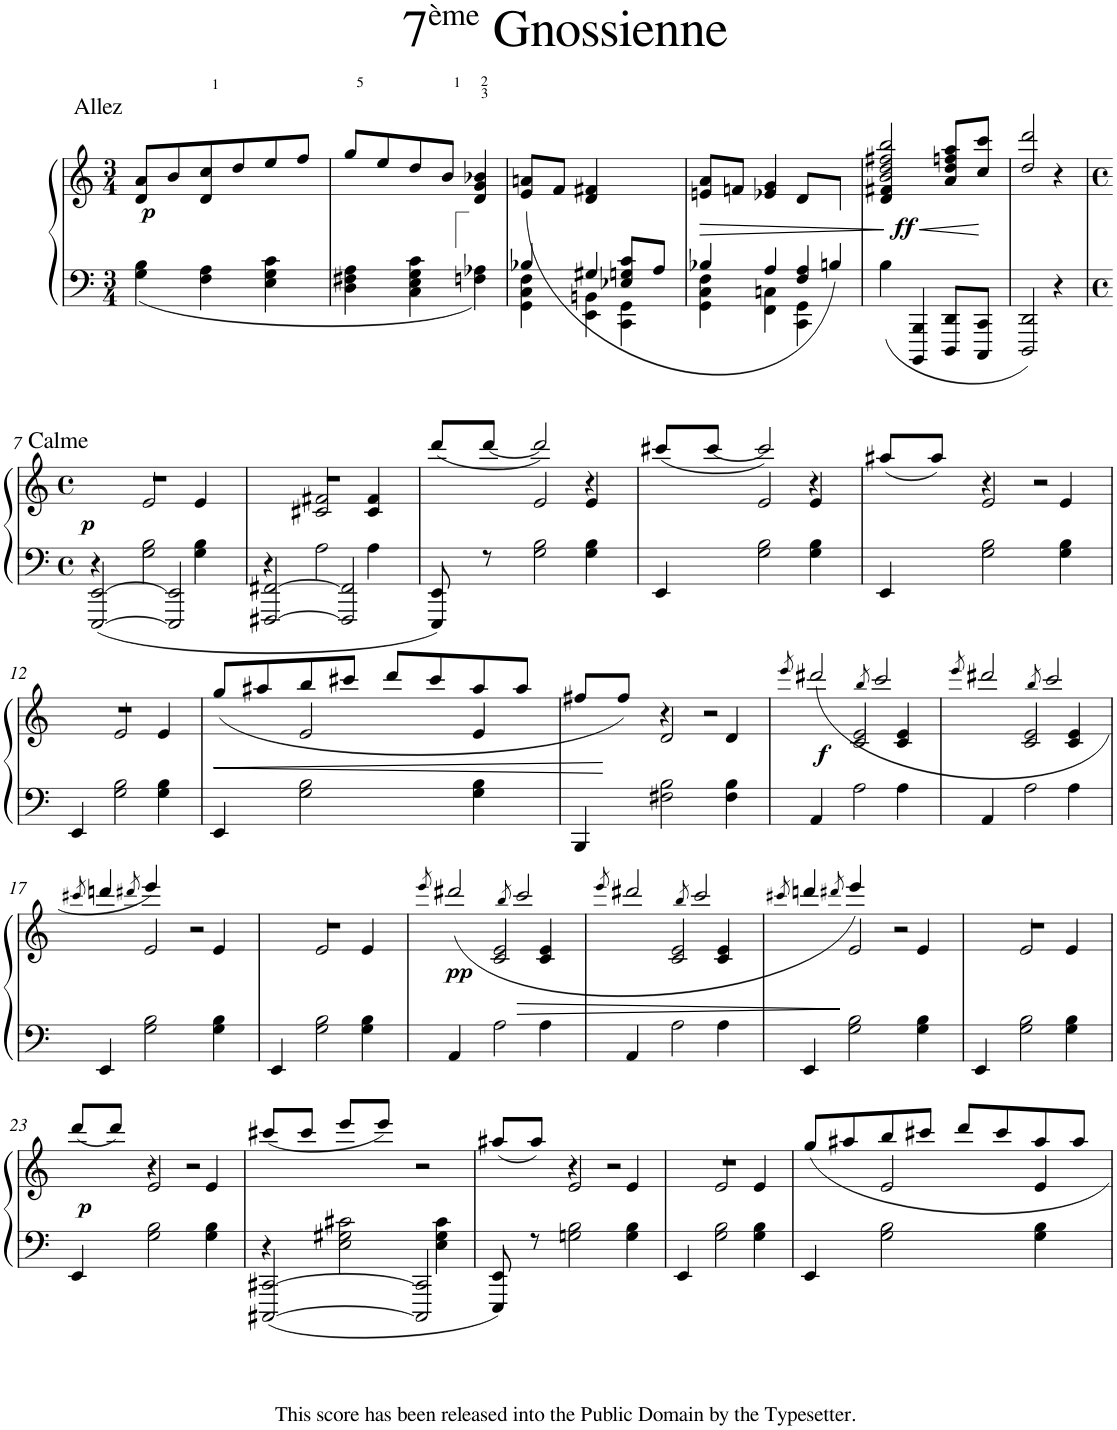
**kern	**kern	**dynam
*part1	*part1	*part1
*staff2	*staff1	*staff1/2
*I"Piano	*	*
*I'Pno.	*	*
*clefF4	*clefG2	*
*k[]	*k[]	*
*M3/4	*M3/4	*
=1	=1	=1
*^	*^	*
!	!	!LO:TX:a:t=Allez	!	!
!	!	!	!	!LO:DY:b
2ryy	4G\ 4B\	8a/L	4d/	p
.	.	8b/	.	.
.	4F\ 4A\	8cc/	4d/	.
.	.	8dd/	.	.
4ryy	4E\ 4G\ 4c\	8ee/	4ryy	.
.	.	8ff/J	.	.
=2	=2	=2	=2	=2
4ryy	4D\ 4F#X\ 4A\	8gg/L	2ryy	.
.	.	8ee/	.	.
4ryy	4C\ 4E\ 4G\ 4c\	8dd/	.	.
.	.	8b/J	.	.
4ryy	4Fn\ 4A-X\	4g/ 4b-X/	4d/	.
*	*	*v	*v	*
=3	=3	=3	=3
*	*^	*	*
2ryy	4B-X/	4GG\ 4C\ 4F\	(8e/ 8an/L	.
.	.	.	8f/J	.
.	4G#X/	4EE\ 4BBn\	4d/ 4f#X/	.
8E-X/ 8Gn/ 8c/L	4ryy	4CC\ 4GG\	4ryy	.
8A/J	.	.	.	.
=4	=4	=4	=4	=4
!	!	!	!	!LO:HP:b
*	*	*	*^	*
2ryy	4B-X/	4GG\ 4C\ 4F\	8en/ 8a/L	2ryy	>
.	.	.	8fn/J	.	.
.	4A/	4FF\ 4Cn\	4e-X/ 4g/	.	.
8F/ 8A/L	4ryy	4CC\ 4GG\	8d/L	4ryy	.
8Bn/J)	.	.	8A/J	.	.
*v	*v	*v	*	*	*
*	*v	*v	*
.	.	]
=5	=5	=5
*^	*	*
!	!	!	!LO:HP:b
*	*	*^	*
!	!	!	!	!LO:DY:n=1:b
4ryy	4B\	2b/ 2dd/ 2ff#X/ 2bb/	4d/ 4f#X/	< ff
4BBBB/ 4BBB/	2ryy	.	2ryy	.
8DDD/ 8DD/L	.	8a/ 8dd/ 8ffn/ 8aa/L	.	.
8CCC/ 8CC/J	.	8cc/ 8ccc/J	.	.
*v	*v	*	*	*
*	*v	*v	*
=6	=6	=6
2DDD/ 2DD/	2dd/ 2ddd/	.
4r	4r	[
!!LO:LB:g=z
=7	=7	=7
*M4/4	*M4/4	*
*met(c)	*met(c)	*
*^	*^	*
*	*^	*	*	*
!	!	!	!LO:TX:a:t=Calme	!	!
!	!	!	!	!	!LO:DY:b
4r	4ryy	[2EEE/ [2EE/	1r	4ryy	p
2.ryy	2G\ 2B\	.	.	2e/	.
.	.	2EEE/] 2EE/]	.	.	.
.	4G\ 4B\	.	.	4e/	.
=8	=8	=8	=8	=8	=8
4r	4ryy	[2FFF#X/ [2FF#X/	1r	4ryy	.
2.ryy	2A\	.	.	2c#X/ 2f#X/	.
.	.	2FFF#/] 2FF#/]	.	.	.
.	4A\	.	.	4c#/ 4f#/	.
=9	=9	=9	=9	=9	=9
4ryy	4ryy	8EEE/ 8EE/	(8ddd/L	4ryy	.
.	.	8r	[8ddd/J	.	.
2.ryy	2G\ 2B\	4ryy	2ddd/])	2e/	.
.	.	2ryy	.	.	.
.	4G\ 4B\	.	4r	4e/	.
=10	=10	=10	=10	=10	=10
4EE/	4ryy	8ryy	(8ccc#X/L	4ryy	.
.	.	8ryy	[8ccc#/J	.	.
2.ryy	2G\ 2B\	4ryy	2ccc#/])	2e/	.
.	.	2ryy	.	.	.
.	4G\ 4B\	.	4r	4e/	.
=11	=11	=11	=11	=11	=11
4EE/	4ryy	8ryy	(8aa#X/L	4ryy	.
.	.	8ryy	8aa#/J)	.	.
2.ryy	2G\ 2B\	4ryy	4r	2e/	.
.	.	2ryy	2r	.	.
.	4G\ 4B\	.	.	4e/	.
!!LO:LB:g=z	!!
=12	=12	=12	=12	=12	=12
4EE/	4ryy	8ryy	1r	4ryy	.
.	.	8ryy	.	.	.
2.ryy	2G\ 2B\	4ryy	.	2e/	.
.	.	2ryy	.	.	.
.	4G\ 4B\	.	.	4e/	.
=13	=13	=13	=13	=13	=13
!	!	!	!	!	!LO:HP:b
4EE/	4ryy	8ryy	(8gg/L	4ryy	<
.	.	8ryy	8aa#X/	.	.
2.ryy	2G\ 2B\	4ryy	8bb/	2e/	.
.	.	.	8ccc#X/J	.	.
.	.	2ryy	8ddd/L	.	.
.	.	.	8ccc#/	.	.
.	4G\ 4B\	.	8aa#/	4e/	.
.	.	.	8aa#/J	.	.
=14	=14	=14	=14	=14	=14
4BBB/	4ryy	8ryy	8ff#X/L	4ryy	.
.	.	8ryy	8ff#/J)	.	[
2.ryy	2F#X\ 2B\	4ryy	4r	2d/	.
.	.	2ryy	2r	.	.
.	4F#\ 4B\	.	.	4d/	.
=15	=15	=15	=15	=15	=15
.	.	.	8qeee/	.	.
!	!	!	!	!	!LO:DY:b
4AA/	4ryy	8ryy	(2ddd#X/	4ryy	f
.	.	8ryy	.	.	.
2.ryy	2A\	4ryy	.	2c/ 2e/	.
.	.	.	8qbb/	.	.
.	.	2ryy	2ccc/	.	.
.	4A\	.	.	4c/ 4e/	.
=16	=16	=16	=16	=16	=16
.	.	.	8qeee/	.	.
4AA/	4ryy	8ryy	2ddd#X/	4ryy	.
.	.	8ryy	.	.	.
2.ryy	2A\	4ryy	.	2c/ 2e/	.
.	.	.	8qbb/	.	.
.	.	2ryy	2ccc/	.	.
.	4A\	.	.	4c/ 4e/	.
!!LO:LB:g=z	!!
=17	=17	=17	=17	=17	=17
.	.	.	8qccc#X/	.	.
4EE/	4ryy	8ryy	4dddn/	4ryy	.
.	.	8ryy	.	.	.
.	.	.	8qddd#X/	.	.
2.ryy	2G\ 2B\	4ryy	4eee/)	2e/	.
.	.	2ryy	2r	.	.
.	4G\ 4B\	.	.	4e/	.
=18	=18	=18	=18	=18	=18
4EE/	4ryy	8ryy	1r	4ryy	.
.	.	8ryy	.	.	.
2.ryy	2G\ 2B\	4ryy	.	2e/	.
.	.	2ryy	.	.	.
.	4G\ 4B\	.	.	4e/	.
=19	=19	=19	=19	=19	=19
.	.	.	8qeee/	.	.
!	!	!	!	!	!LO:DY:b
4AA/	4ryy	8ryy	(2ddd#X/	4ryy	pp
.	.	8ryy	.	.	.
2.ryy	2A\	4ryy	.	2c/ 2e/	.
.	.	.	8qbb/	.	.
.	.	2ryy	2ccc/	.	.
.	4A\	.	.	4c/ 4e/	.
=20	=20	=20	=20	=20	=20
.	.	.	8qeee/	.	.
4AA/	4ryy	8ryy	2ddd#X/	4ryy	.
.	.	8ryy	.	.	.
2.ryy	2A\	4ryy	.	2c/ 2e/	.
.	.	.	8qbb/	.	.
.	.	2ryy	2ccc/	.	.
.	4A\	.	.	4c/ 4e/	.
=21	=21	=21	=21	=21	=21
.	.	.	8qccc#X/	.	.
4EE/	4ryy	8ryy	4dddn/	4ryy	.
.	.	8ryy	.	.	.
.	.	.	8qddd#X/	.	.
2.ryy	2G\ 2B\	4ryy	4eee/)	2e/	.
.	.	2ryy	2r	.	.
.	4G\ 4B\	.	.	4e/	.
=22	=22	=22	=22	=22	=22
4EE/	4ryy	8ryy	1r	4ryy	.
.	.	8ryy	.	.	.
2.ryy	2G\ 2B\	4ryy	.	2e/	.
.	.	2ryy	.	.	.
.	4G\ 4B\	.	.	4e/	.
!!LO:LB:g=z	!!
=23	=23	=23	=23	=23	=23
!	!	!	!	!	!LO:DY:b
4EE/	4ryy	8ryy	(8ddd/L	4ryy	p
.	.	8ryy	8ddd/J)	.	.
2.ryy	2G\ 2B\	4ryy	4r	2e/	.
.	.	2ryy	2r	.	.
.	4G\ 4B\	.	.	4e/	.
*	*	*	*v	*v	*
=24	=24	=24	=24	=24
4r	4ryy	[2CCC#X/ [2CC#X/	(8ccc#X/L	.
.	.	.	8ccc#/J	.
2ryy	2E\ 2G#X\ 2c#X\	.	8eee/L	.
.	.	.	8eee/J)	.
.	.	2CCC#/] 2CC#/]	2r	.
4ryy	4E\ 4G#\ 4c#\	.	.	.
=25	=25	=25	=25	=25
*	*	*	*^	*
4ryy	4ryy	8EEE/ 8EE/	(8aa#X/L	4ryy	.
.	.	8r	8aa#/J)	.	.
2.ryy	2Gn\ 2B\	4ryy	4r	2e/	.
.	.	2ryy	2r	.	.
.	4G\ 4B\	.	.	4e/	.
=26	=26	=26	=26	=26	=26
4EE/	4ryy	8ryy	1r	4ryy	.
.	.	8ryy	.	.	.
2.ryy	2G\ 2B\	4ryy	.	2e/	.
.	.	2ryy	.	.	.
.	4G\ 4B\	.	.	4e/	.
=27	=27	=27	=27	=27	=27
4EE/	4ryy	8ryy	8gg/L	4ryy	.
.	.	8ryy	8aa#X/	.	.
2.ryy	2G\ 2B\	4ryy	8bb/	2e/	.
.	.	.	8ccc#X/J	.	.
.	.	2ryy	8ddd/L	.	.
.	.	.	8ccc#/	.	.
.	4G\ 4B\	.	8aa#/	4e/	.
.	.	.	8aa#/J	.	.
*v	*v	*v	*	*	*
*	*v	*v	*
=	=	=
*-	*-	*-
